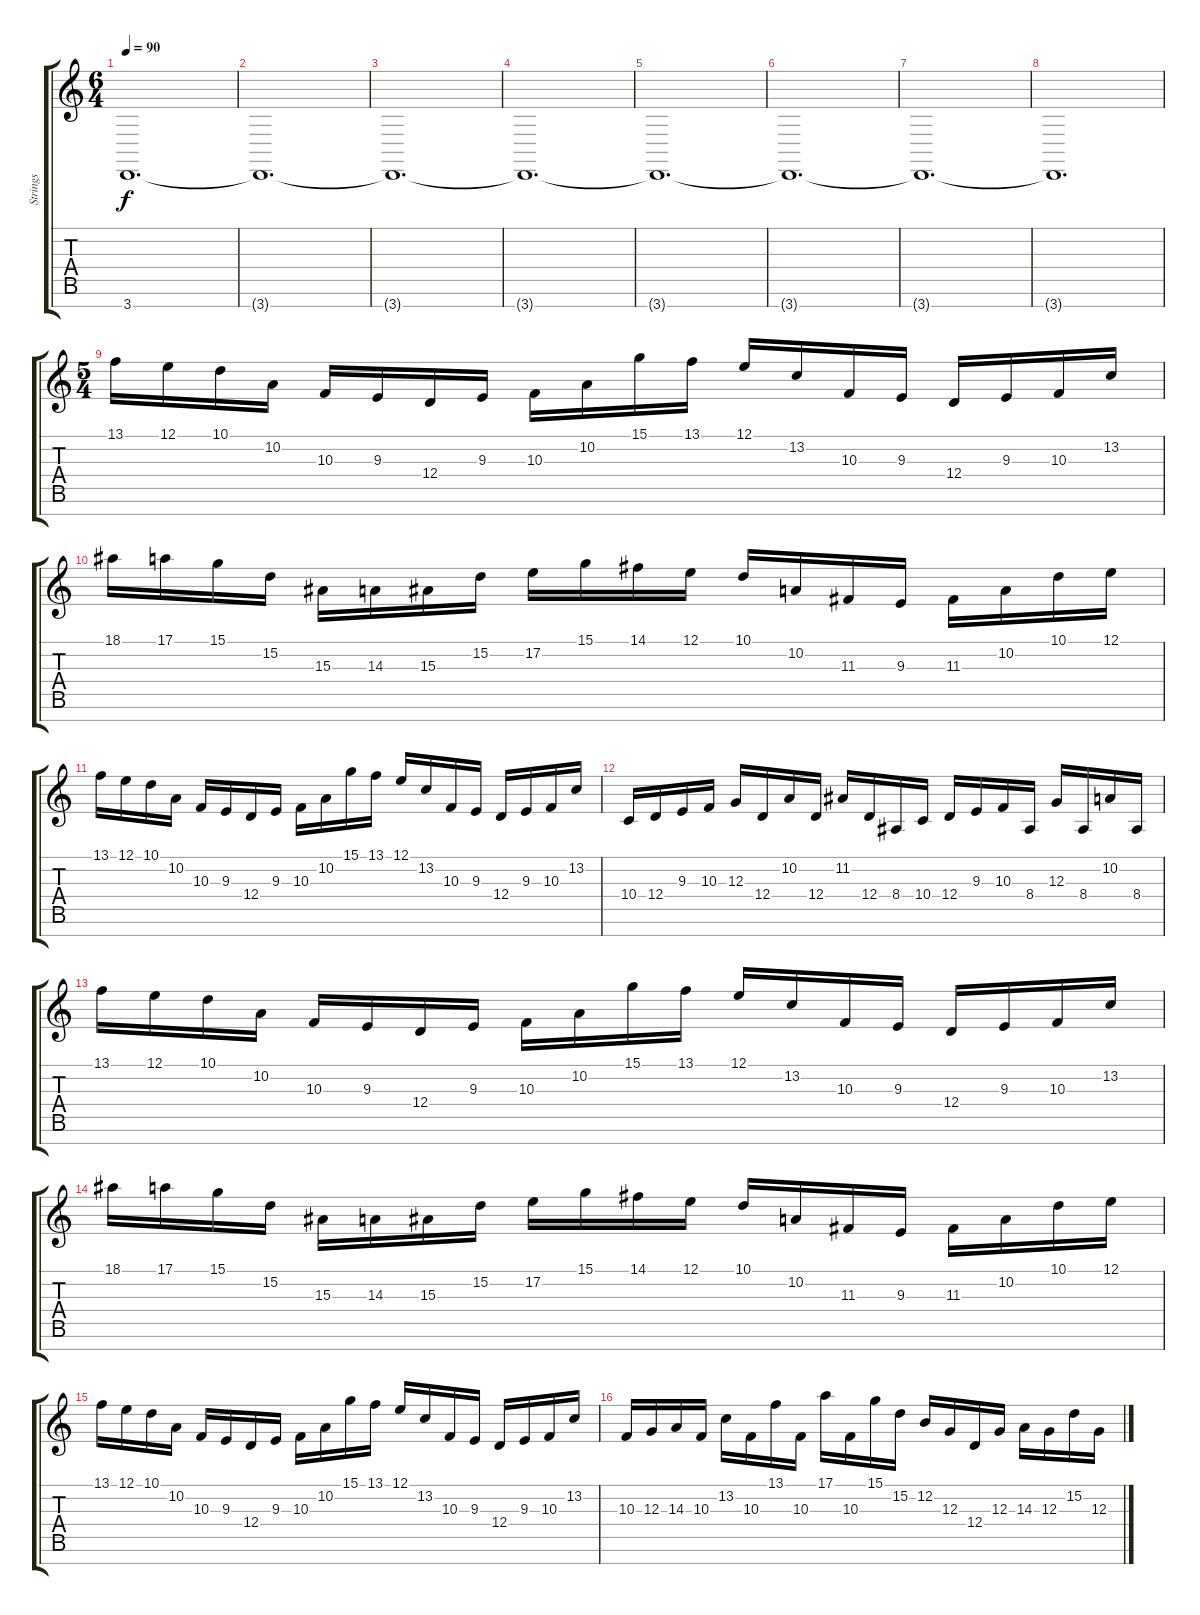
\track ("Strings" "Strings") {instrument stringensemble1}
\staff {score tabs}
\tuning (E4 B3 G3 D3 A2 E2 B1) {hide}
\ts (6 4)
\tempo 90
\clef g2
\ks c
3.7.1{d dy f} |
3.7{t}.1{d} |
3.7{t}.1{d} |
3.7{t}.1{d} |
3.7{t}.1{d} |
3.7{t}.1{d} |
3.7{t}.1{d} |
3.7{t}.1{d} |
\ts (5 4)
13.1.16{instrument lead2sawtooth} 12.1.16 10.1.16 10.2.16 10.3.16 9.3.16 12.4.16 9.3.16 10.3.16 10.2.16 15.1.16 13.1.16 12.1.16 13.2.16 10.3.16 9.3.16 12.4.16 9.3.16 10.3.16 13.2.16 |
18.1.16 17.1.16 15.1.16 15.2.16 15.3.16 14.3.16 15.3.16 15.2.16 17.2.16 15.1.16 14.1.16 12.1.16 10.1.16 10.2.16 11.3.16 9.3.16 11.3.16 10.2.16 10.1.16 12.1.16 |
13.1.16{instrument lead2sawtooth} 12.1.16 10.1.16 10.2.16 10.3.16 9.3.16 12.4.16 9.3.16 10.3.16 10.2.16 15.1.16 13.1.16 12.1.16 13.2.16 10.3.16 9.3.16 12.4.16 9.3.16 10.3.16 13.2.16 |
10.4.16 12.4.16 9.3.16 10.3.16 12.3.16 12.4.16 10.2.16 12.4.16 11.2.16 12.4.16 8.4.16 10.4.16 12.4.16 9.3.16 10.3.16 8.4.16 12.3.16 8.4.16 10.2.16 8.4.16 |
13.1.16{instrument lead2sawtooth} 12.1.16 10.1.16 10.2.16 10.3.16 9.3.16 12.4.16 9.3.16 10.3.16 10.2.16 15.1.16 13.1.16 12.1.16 13.2.16 10.3.16 9.3.16 12.4.16 9.3.16 10.3.16 13.2.16 |
18.1.16 17.1.16 15.1.16 15.2.16 15.3.16 14.3.16 15.3.16 15.2.16 17.2.16 15.1.16 14.1.16 12.1.16 10.1.16 10.2.16 11.3.16 9.3.16 11.3.16 10.2.16 10.1.16 12.1.16 |
13.1.16{instrument lead2sawtooth} 12.1.16 10.1.16 10.2.16 10.3.16 9.3.16 12.4.16 9.3.16 10.3.16 10.2.16 15.1.16 13.1.16 12.1.16 13.2.16 10.3.16 9.3.16 12.4.16 9.3.16 10.3.16 13.2.16 |
10.3.16 12.3.16 14.3.16 10.3.16 13.2.16 10.3.16 13.1.16 10.3.16 17.1.16 10.3.16 15.1.16 15.2.16 12.2.16 12.3.16 12.4.16 12.3.16 14.3.16 12.3.16 15.2.16 12.3.16
